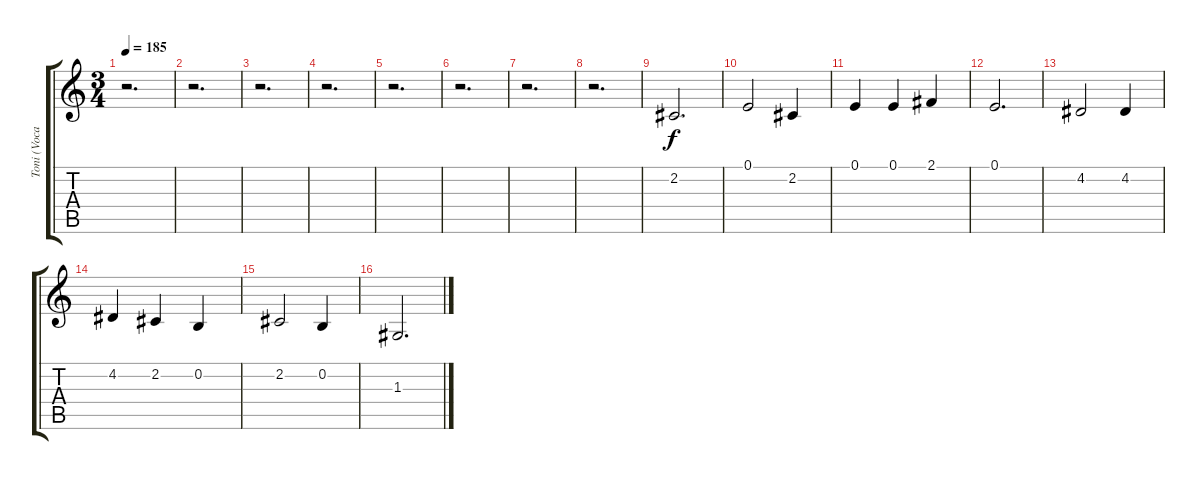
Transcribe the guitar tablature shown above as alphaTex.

\track ("Toni (Vocals)" "Toni (Voca") {instrument englishhorn}
\staff {score tabs}
\tuning (E4 B3 G3 D3 A2 E2) {hide}
\ts (3 4)
\tempo 185
\clef g2
\ks c
r.2{d dy f instrument englishhorn} |
r.2{d} |
r.2{d} |
r.2{d} |
r.2{d} |
r.2{d} |
r.2{d} |
r.2{d} |
2.2.2{d} |
0.1.2 2.2.4 |
0.1.4 0.1.4 2.1.4 |
0.1.2{d} |
4.2.2 4.2.4 |
4.2.4 2.2.4 0.2.4 |
2.2.2 0.2.4 |
1.3.2{d}
